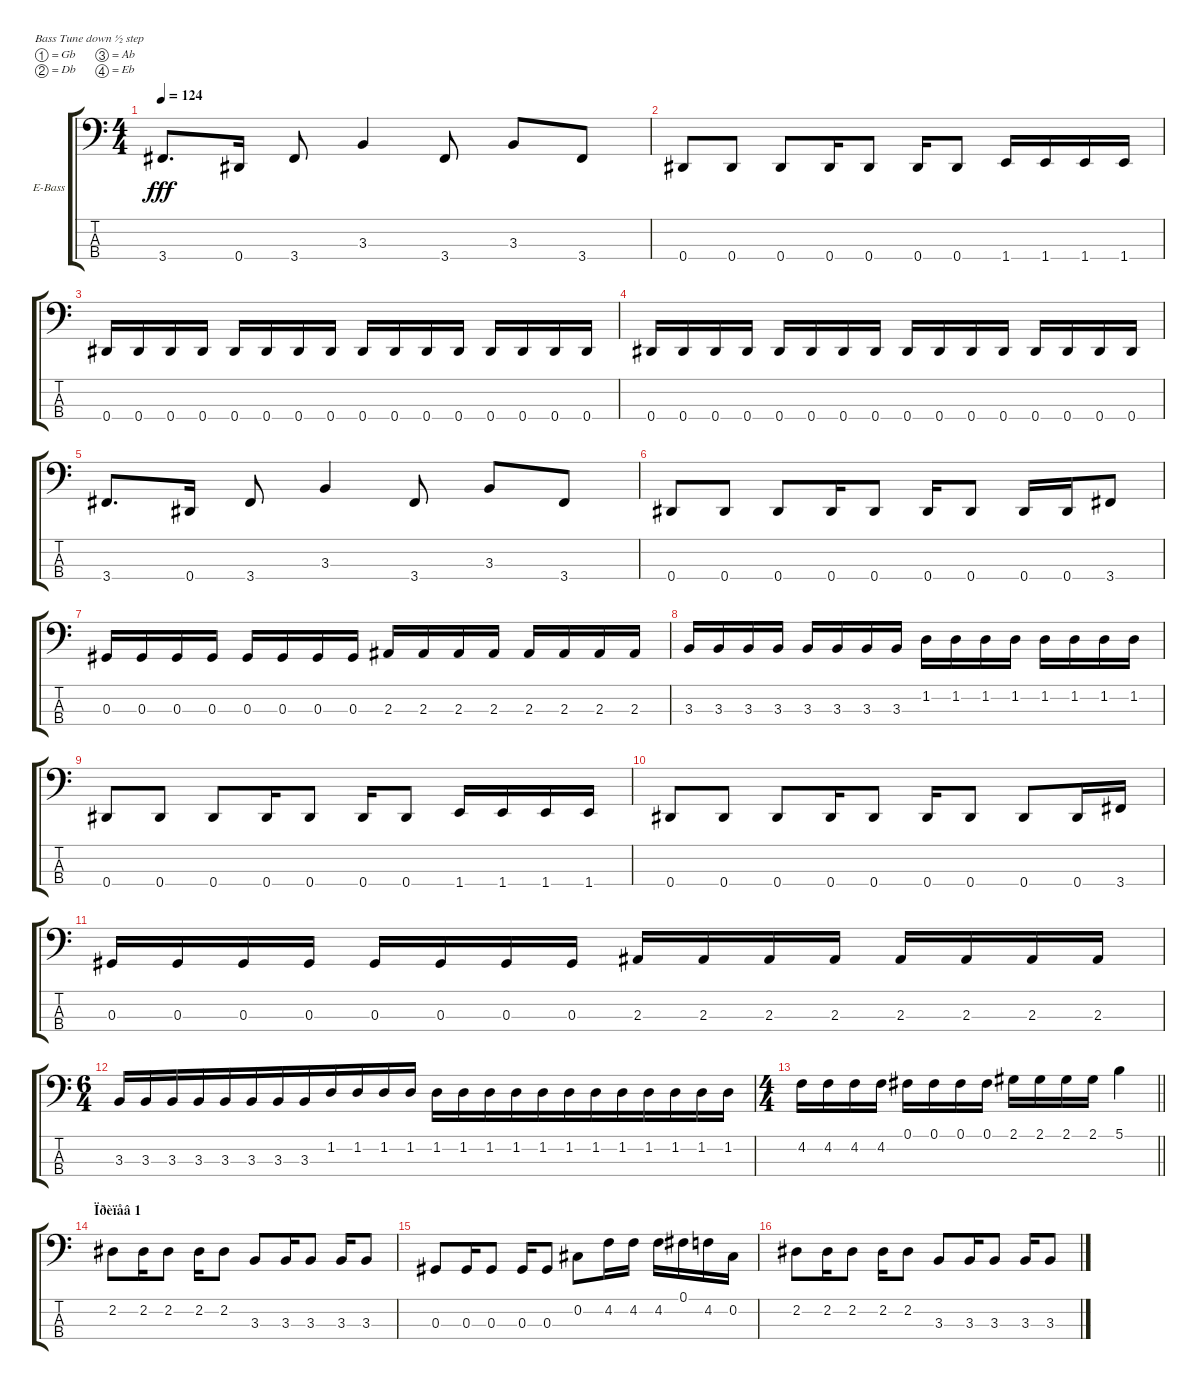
\bracketExtendMode groupsimilarinstruments
\firstSystemTrackNameOrientation horizontal
\otherSystemsTrackNameOrientation horizontal
\track ("Бас" "E-Bass") {instrument electricbassfinger}
\staff {score tabs}
\tuning (Gb2 Db2 Ab1 Eb1)
\ts (4 4)
\tempo 124
\clef f4
\ks c
3.4.8{d dy fff} 0.4.16 3.4.8 3.3.4 3.4.8 3.3.8 3.4.8 |
0.4.8 0.4.8 0.4.8 0.4.16 0.4.8 0.4.16 0.4.8 1.4.16 1.4.16 1.4.16 1.4.16 |
0.4.16 0.4.16 0.4.16 0.4.16 0.4.16 0.4.16 0.4.16 0.4.16 0.4.16 0.4.16 0.4.16 0.4.16 0.4.16 0.4.16 0.4.16 0.4.16 |
0.4.16 0.4.16 0.4.16 0.4.16 0.4.16 0.4.16 0.4.16 0.4.16 0.4.16 0.4.16 0.4.16 0.4.16 0.4.16 0.4.16 0.4.16 0.4.16 |
3.4.8{d} 0.4.16 3.4.8 3.3.4 3.4.8 3.3.8 3.4.8 |
0.4.8 0.4.8 0.4.8 0.4.16 0.4.8 0.4.16 0.4.8 0.4.16 0.4.16 3.4.8 |
0.3.16 0.3.16 0.3.16 0.3.16 0.3.16 0.3.16 0.3.16 0.3.16 2.3.16 2.3.16 2.3.16 2.3.16 2.3.16 2.3.16 2.3.16 2.3.16 |
3.3.16 3.3.16 3.3.16 3.3.16 3.3.16 3.3.16 3.3.16 3.3.16 1.2.16 1.2.16 1.2.16 1.2.16 1.2.16 1.2.16 1.2.16 1.2.16 |
0.4.8 0.4.8 0.4.8 0.4.16 0.4.8 0.4.16 0.4.8 1.4.16 1.4.16 1.4.16 1.4.16 |
0.4.8 0.4.8 0.4.8 0.4.16 0.4.8 0.4.16 0.4.8 0.4.8 0.4.16 3.4.16 |
0.3.16 0.3.16 0.3.16 0.3.16 0.3.16 0.3.16 0.3.16 0.3.16 2.3.16 2.3.16 2.3.16 2.3.16 2.3.16 2.3.16 2.3.16 2.3.16 |
\ts (6 4)
\beaming (8 6 6)
3.3.16 3.3.16 3.3.16 3.3.16 3.3.16 3.3.16 3.3.16 3.3.16 1.2.16 1.2.16 1.2.16 1.2.16 1.2.16 1.2.16 1.2.16 1.2.16 1.2.16 1.2.16 1.2.16 1.2.16 1.2.16 1.2.16 1.2.16 1.2.16 |
\ts (4 4)
\beaming (8 2 2 2 2)
\barLineRight lightlight
4.2.16 4.2.16 4.2.16 4.2.16 0.1.16 0.1.16 0.1.16 0.1.16 2.1.16 2.1.16 2.1.16 2.1.16 5.1.4 |
\section ("" "Ïðèïåâ 1")
2.2.8 2.2.16 2.2.8 2.2.16 2.2.8 3.3.8 3.3.16 3.3.8 3.3.16 3.3.8 |
0.3.8 0.3.16 0.3.8 0.3.16 0.3.8 0.2.8 4.2.16 4.2.16 4.2.16 0.1.16 4.2.16 0.2.16 |
2.2.8 2.2.16 2.2.8 2.2.16 2.2.8 3.3.8 3.3.16 3.3.8 3.3.16 3.3.8
